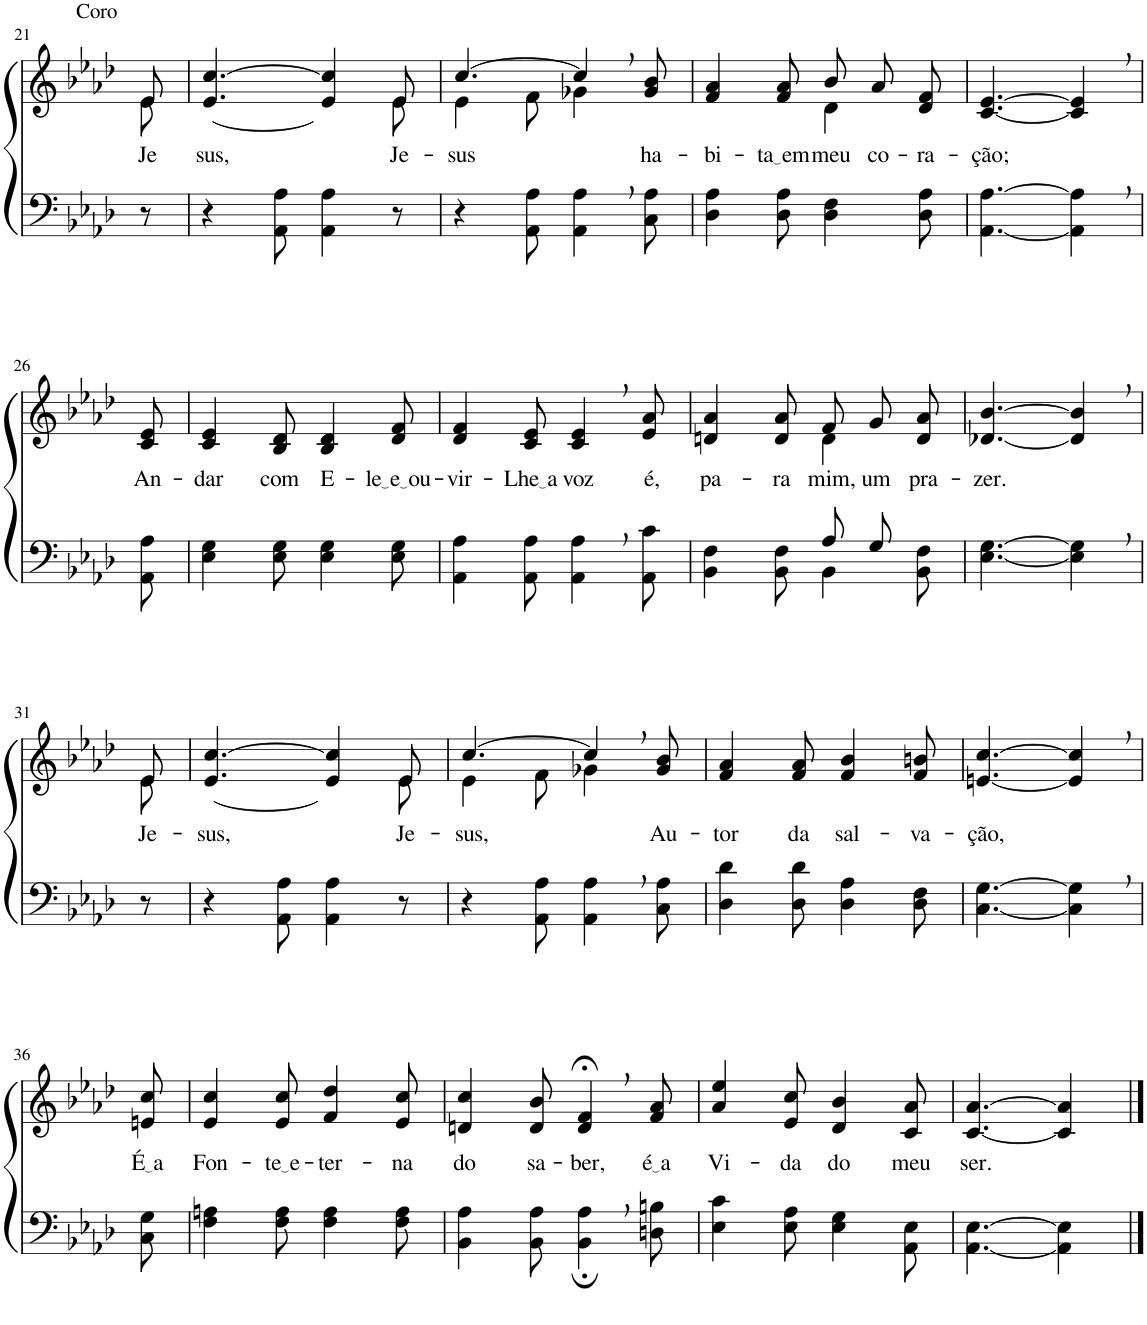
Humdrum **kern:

**kern	**kern	**text
*part2	*part1	*part1
*staff2	*staff1	*staff1
*I"Parte III e IV	*I"Parte I e II	*
!!LO:PB:g=z
*clefF4	*clefG2	*
*k[b-e-a-d-]	*k[b-e-a-d-]	*
*M6/8	*M6/8	*
=21	=21	=21
*	*^	*
!	!LO:TX:a:t=Coro	!	!
!	!	!	!LO:LY:b
8r	8e-/	8e-\	Je-
=22	=22	=22	=22
!	!	!	!LO:LY:b
4r	[4.e-/ [4.cc/	8ryy	-sus,
*	*v	*v	*
8AA-\ 8A-\	.	.
4AA-\ 4A-\	4e-/] 4cc/]	.
*	*^	*
!	!	!	!LO:LY:b
8r	8e-/	8e-\	Je-
=23	=23	=23	=23
!	!	!	!LO:LY:b
4r	[4.cc/	4e-\	-sus
8AA-\ 8A-\	.	8f\	.
4AA-\, 4A-\,	4cc,/]	4g-X\	.
!	!	!	!LO:LY:b
8C\ 8A-\	8g-/ 8b-/	8ryy	ha-
=24	=24	=24	=24
!	!	!	!LO:LY:b
4D-\ 4A-\	4f/ 4a-/	4.ryy	-bi-
!	!	!	!LO:LY:b
8D-\ 8A-\	8f/ 8a-/	.	ta em
!	!	!	!LO:LY:b
4D-\ 4F\	8b-/L	4d-\	meu
!	!	!	!LO:LY:b
.	8a-/	.	co-
!	!	!	!LO:LY:b
8D-\ 8A-\	8d-/ 8f/J	8ryy	-ra-
=25	=25	=25	=25
!	!	!	!LO:LY:b
*	*v	*v	*
[4.AA-\ [4.A-\	[4.c/ [4.e-/	-ção;
4AA-\], 4A-\],	4c/], 4e-/],	.
!!LO:LB:g=z
=26	=26	=26
!	!	!LO:LY:b
8AA-\ 8A-\	8c/ 8e-/	An-
=27	=27	=27
!	!	!LO:LY:b
4E-\ 4G\	4c/ 4e-/	-dar
!	!	!LO:LY:b
8E-\ 8G\	8B-/ 8d-/	com
!	!	!LO:LY:b
4E-\ 4G\	4B-/ 4d-/	E-
!	!	!LO:LY:b
8E-\ 8G\	8d-/ 8f/	le e ou
=28	=28	=28
!	!	!LO:LY:b
4AA-\ 4A-\	4d-/ 4f/	-vir-
!	!	!LO:LY:b
8AA-\ 8A-\	8c/ 8e-/	Lhe a
!	!	!LO:LY:b
4AA-\, 4A-\,	4c/, 4e-/,	voz
!	!	!LO:LY:b
8AA-\ 8c\	8e-/ 8a-/	é,
=29	=29	=29
*^	*	*
!	!	!	!LO:LY:b
*	*	*^	*
4.ryy	4BB-\ 4F\	4dn/ 4a-/	4.ryy	pa-
!	!	!	!	!LO:LY:b
.	8BB-\ 8F\	8d/ 8a-/	.	-ra
!	!	!	!	!LO:LY:b
8A-/L	4BB-\	8f/L	4d\	mim,
!	!	!	!	!LO:LY:b
8G/J	.	8g/	.	um
!	!	!	!	!LO:LY:b
8ryy	8BB-\ 8F\	8d/ 8a-/J	8ryy	pra-
=30	=30	=30	=30	=30
!	!	!	!	!LO:LY:b
*v	*v	*	*	*
*	*v	*v	*
[4.E-\ [4.G\	[4.d-X/ [4.b-/	-zer.
4E-\], 4G\],	4d-/], 4b-/],	.
!!LO:LB:g=z
=31	=31	=31
!	!	!LO:LY:b
*	*^	*
8r	8e-\	8e-/	Je-
=32	=32	=32	=32
!	!	!	!LO:LY:b
4r	[4.e-/ [4.cc/	8ryy	-sus,
*	*v	*v	*
8AA-\ 8A-\	.	.
4AA-\ 4A-\	4e-/] 4cc/]	.
*	*^	*
!	!	!	!LO:LY:b
8r	8e-/	8e-\	Je-
=33	=33	=33	=33
!	!	!	!LO:LY:b
4r	[4.cc/	4e-\	-sus,
8AA-\ 8A-\	.	8f\	.
4AA-\, 4A-\,	4cc,/]	4g-X\	.
!	!	!	!LO:LY:b
8C\ 8A-\	8g-/ 8b-/	8ryy	Au-
=34	=34	=34	=34
!	!	!	!LO:LY:b
*	*v	*v	*
4D-\ 4d-\	4f/ 4a-/	-tor
!	!	!LO:LY:b
8D-\ 8d-\	8f/ 8a-/	da
!	!	!LO:LY:b
4D-\ 4A-\	4f/ 4b-/	sal-
!	!	!LO:LY:b
8D-\ 8F\	8f/ 8bn/	-va-
=35	=35	=35
!	!	!LO:LY:b
[4.C\ [4.G\	[4.en/ [4.cc/	-ção,
4C\], 4G\],	4e/], 4cc/],	.
!!LO:LB:g=z
=36	=36	=36
!	!	!LO:LY:b
8C\ 8G\	8en/ 8cc/	É a
=37	=37	=37
!	!	!LO:LY:b
4F\ 4An\	4e-/ 4cc/	Fon-
!	!	!LO:LY:b
8F\ 8A\	8e-/ 8cc/	te e
!	!	!LO:LY:b
4F\ 4A\	4f/ 4dd-/	-ter-
!	!	!LO:LY:b
8F\ 8A\	8e-/ 8cc/	-na
=38	=38	=38
!	!	!LO:LY:b
4BB-\ 4A-\	4dn/ 4cc/	do
!	!	!LO:LY:b
8BB-\ 8A-\	8d/ 8b-/	sa-
!	!	!LO:LY:b
4BB-\;, 4A-\;,	4d/;<, 4f/;<,	-ber,
!	!	!LO:LY:b
8Dn\ 8Bn\	8f/ 8a-/	é a
=39	=39	=39
!	!	!LO:LY:b
4E-\ 4c\	4a-/ 4ee-/	Vi-
!	!	!LO:LY:b
8E-\ 8A-\	8e-/ 8cc/	-da
!	!	!LO:LY:b
4E-\ 4G\	4d-/ 4b-/	do
!	!	!LO:LY:b
8AA-\ 8E-\	8c/ 8a-/	meu
=40	=40	=40
!	!	!LO:LY:b
[4.AA-\ [4.E-\	[4.c/ [4.a-/	ser.
4AA-\] 4E-\]	4c/] 4a-/]	.
==	==	==
*-	*-	*-
